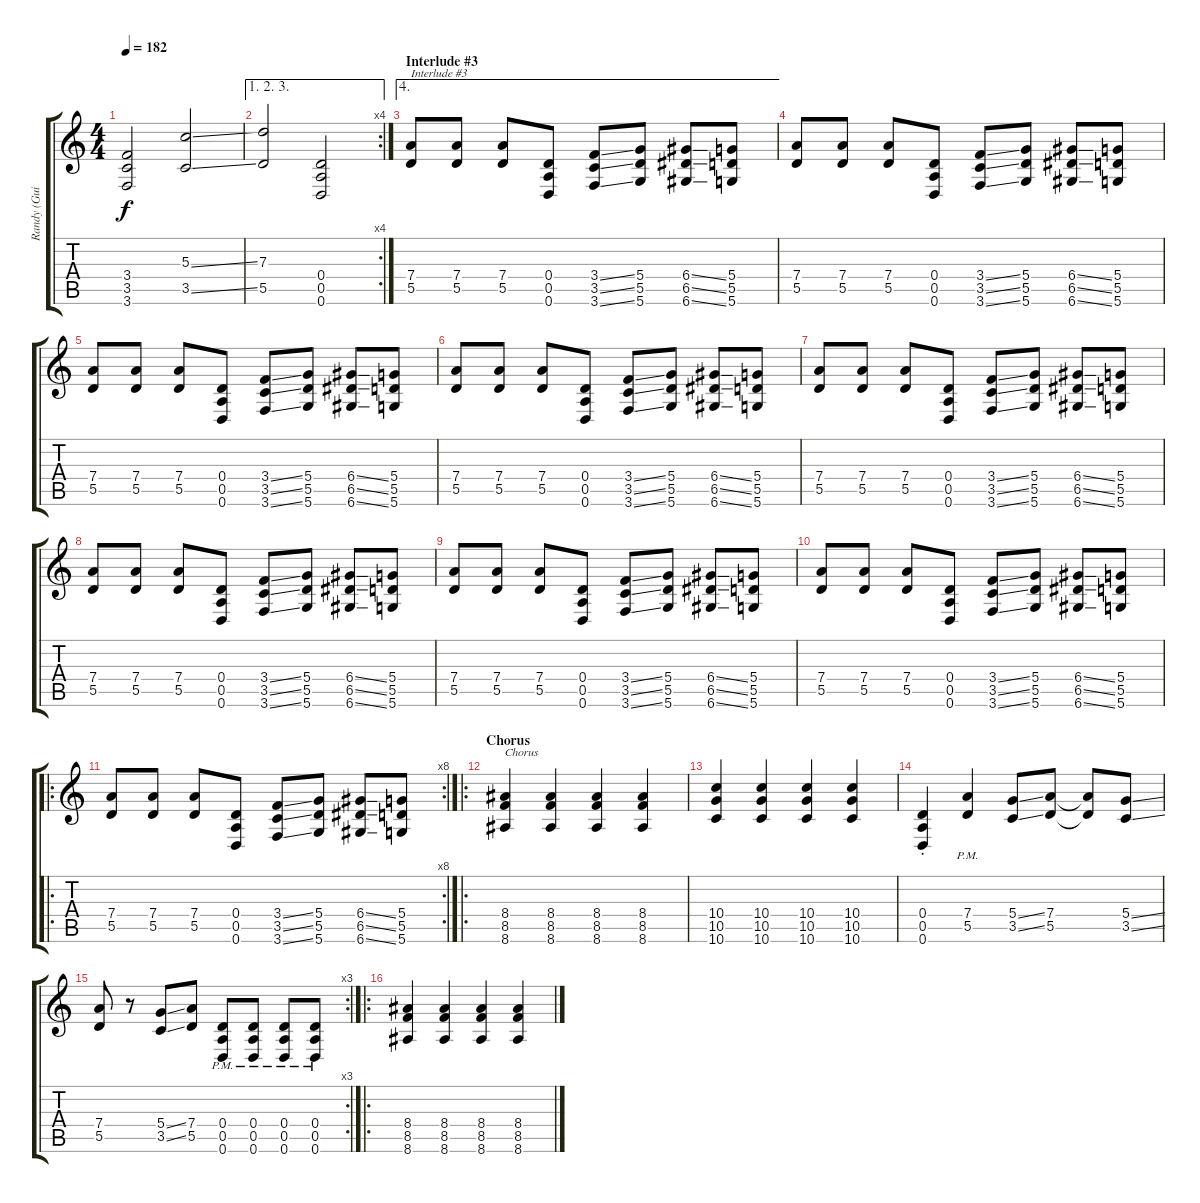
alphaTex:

\track ("Randy (Guitar) + Lyrics" "Randy (Gui") {instrument overdrivenguitar}
\staff {score tabs}
\tuning (E4 B3 G3 D3 A2 D2) {hide}
\ts (4 4)
\tempo 182
\clef g2
\ks c
(3.4 3.5 3.6).2{dy f} (5.3{ss} 3.5{ss}).2 |
\ae (1 2 3)
\rc 4
(7.3 5.5).2 (0.4 0.5 0.6).2 |
\ae 4
\section ("" "Interlude #3")
(7.4 5.5).8{txt "Interlude #3"} (7.4 5.5).8 (7.4 5.5).8 (0.4 0.5 0.6).8 (3.4{ss} 3.5{ss} 3.6{ss}).8 (5.4 5.5 5.6).8 (6.4{ss} 6.5{ss} 6.6{ss}).8 (5.4 5.5 5.6).8 |
(7.4 5.5).8 (7.4 5.5).8 (7.4 5.5).8 (0.4 0.5 0.6).8 (3.4{ss} 3.5{ss} 3.6{ss}).8 (5.4 5.5 5.6).8 (6.4{ss} 6.5{ss} 6.6{ss}).8 (5.4 5.5 5.6).8 |
(7.4 5.5).8 (7.4 5.5).8 (7.4 5.5).8 (0.4 0.5 0.6).8 (3.4{ss} 3.5{ss} 3.6{ss}).8 (5.4 5.5 5.6).8 (6.4{ss} 6.5{ss} 6.6{ss}).8 (5.4 5.5 5.6).8 |
(7.4 5.5).8 (7.4 5.5).8 (7.4 5.5).8 (0.4 0.5 0.6).8 (3.4{ss} 3.5{ss} 3.6{ss}).8 (5.4 5.5 5.6).8 (6.4{ss} 6.5{ss} 6.6{ss}).8 (5.4 5.5 5.6).8 |
(7.4 5.5).8 (7.4 5.5).8 (7.4 5.5).8 (0.4 0.5 0.6).8 (3.4{ss} 3.5{ss} 3.6{ss}).8 (5.4 5.5 5.6).8 (6.4{ss} 6.5{ss} 6.6{ss}).8 (5.4 5.5 5.6).8 |
(7.4 5.5).8 (7.4 5.5).8 (7.4 5.5).8 (0.4 0.5 0.6).8 (3.4{ss} 3.5{ss} 3.6{ss}).8 (5.4 5.5 5.6).8 (6.4{ss} 6.5{ss} 6.6{ss}).8 (5.4 5.5 5.6).8 |
(7.4 5.5).8 (7.4 5.5).8 (7.4 5.5).8 (0.4 0.5 0.6).8 (3.4{ss} 3.5{ss} 3.6{ss}).8 (5.4 5.5 5.6).8 (6.4{ss} 6.5{ss} 6.6{ss}).8 (5.4 5.5 5.6).8 |
(7.4 5.5).8 (7.4 5.5).8 (7.4 5.5).8 (0.4 0.5 0.6).8 (3.4{ss} 3.5{ss} 3.6{ss}).8 (5.4 5.5 5.6).8 (6.4{ss} 6.5{ss} 6.6{ss}).8 (5.4 5.5 5.6).8 |
\ro
\rc 8
(7.4 5.5).8 (7.4 5.5).8 (7.4 5.5).8 (0.4 0.5 0.6).8 (3.4{ss} 3.5{ss} 3.6{ss}).8 (5.4 5.5 5.6).8 (6.4{ss} 6.5{ss} 6.6{ss}).8 (5.4 5.5 5.6).8 |
\ro
\section ("" "Chorus")
(8.4 8.5 8.6).4{txt "Chorus"} (8.4 8.5 8.6).4 (8.4 8.5 8.6).4 (8.4 8.5 8.6).4 |
(10.4 10.5 10.6).4 (10.4 10.5 10.6).4 (10.4 10.5 10.6).4 (10.4 10.5 10.6).4 |
(0.4{st} 0.5 0.6).4 (7.4{pm} 5.5{pm}).4 (5.4{ss} 3.5{ss}).8 (7.4 5.5).8 (7.4{t} 5.5{t}).8 (5.4{ss} 3.5{ss}).8 |
\rc 3
(7.4 5.5).8 r.8 (5.4{ss} 3.5{ss}).8 (7.4 5.5).8 (0.4{pm} 0.5{pm} 0.6{pm}).8 (0.4{pm} 0.5{pm} 0.6{pm}).8 (0.4{pm} 0.5{pm} 0.6{pm}).8 (0.4{pm} 0.5{pm} 0.6{pm}).8 |
\ro
(8.4 8.5 8.6).4 (8.4 8.5 8.6).4 (8.4 8.5 8.6).4 (8.4 8.5 8.6).4
